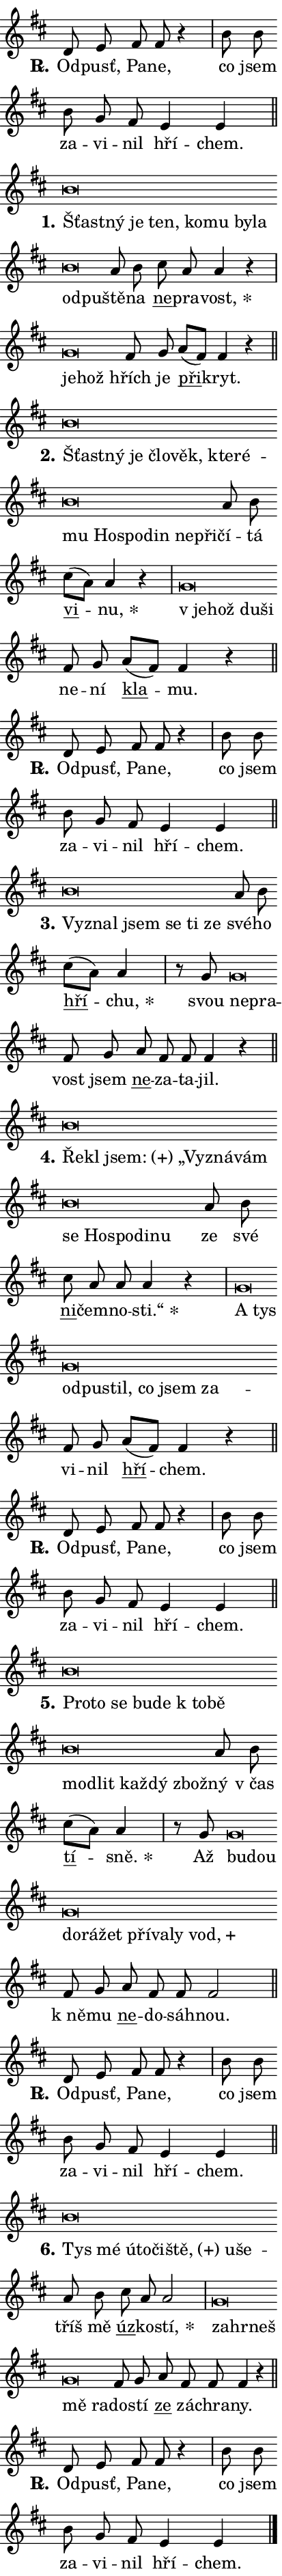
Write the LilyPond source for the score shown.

\version "2.24.0"
\header { tagline = "" }
\paper {
  indent = 0\cm
  top-margin = 0\cm
  right-margin = 0.13\cm % to fit lyric hyphens
  bottom-margin = 0\cm
  left-margin = 0\cm
  paper-width = 7\cm
  page-breaking = #ly:one-page-breaking
  system-system-spacing.basic-distance = #11
  score-system-spacing.basic-distance = #11
  ragged-last = ##f
}


%% Author: Thomas Morley
%% https://lists.gnu.org/archive/html/lilypond-user/2020-05/msg00002.html
#(define (line-position grob)
"Returns position of @var[grob} in current system:
   @code{'start}, if at first time-step
   @code{'end}, if at last time-step
   @code{'middle} otherwise
"
  (let* ((col (ly:item-get-column grob))
         (ln (ly:grob-object col 'left-neighbor))
         (rn (ly:grob-object col 'right-neighbor))
         (col-to-check-left (if (ly:grob? ln) ln col))
         (col-to-check-right (if (ly:grob? rn) rn col))
         (break-dir-left
           (and
             (ly:grob-property col-to-check-left 'non-musical #f)
             (ly:item-break-dir col-to-check-left)))
         (break-dir-right
           (and
             (ly:grob-property col-to-check-right 'non-musical #f)
             (ly:item-break-dir col-to-check-right))))
        (cond ((eqv? 1 break-dir-left) 'start)
              ((eqv? -1 break-dir-right) 'end)
              (else 'middle))))

#(define (tranparent-at-line-position vctor)
  (lambda (grob)
  "Relying on @code{line-position} select the relevant enry from @var{vctor}.
Used to determine transparency,"
    (case (line-position grob)
      ((end) (not (vector-ref vctor 0)))
      ((middle) (not (vector-ref vctor 1)))
      ((start) (not (vector-ref vctor 2))))))

noteHeadBreakVisibility =
#(define-music-function (break-visibility)(vector?)
"Makes @code{NoteHead}s transparent relying on @var{break-visibility}"
#{
  \override NoteHead.transparent =
    #(tranparent-at-line-position break-visibility)
#})

#(define delete-ledgers-for-transparent-note-heads
  (lambda (grob)
    "Reads whether a @code{NoteHead} is transparent.
If so this @code{NoteHead} is removed from @code{'note-heads} from
@var{grob}, which is supposed to be @code{LedgerLineSpanner}.
As a result ledgers are not printed for this @code{NoteHead}"
    (let* ((nhds-array (ly:grob-object grob 'note-heads))
           (nhds-list
             (if (ly:grob-array? nhds-array)
                 (ly:grob-array->list nhds-array)
                 '()))
           ;; Relies on the transparent-property being done before
           ;; Staff.LedgerLineSpanner.after-line-breaking is executed.
           ;; This is fragile ...
           (to-keep
             (remove
               (lambda (nhd)
                 (ly:grob-property nhd 'transparent #f))
               nhds-list)))
      ;; TODO find a better method to iterate over grob-arrays, similiar
      ;; to filter/remove etc for lists
      ;; For now rebuilt from scratch
      (set! (ly:grob-object grob 'note-heads)  '())
      (for-each
        (lambda (nhd)
          (ly:pointer-group-interface::add-grob grob 'note-heads nhd))
        to-keep))))

squashNotes = {
  \override NoteHead.X-extent = #'(-0.2 . 0.2)
  \override NoteHead.Y-extent = #'(-0.75 . 0)
  \override NoteHead.stencil =
    #(lambda (grob)
       (let ((pos (ly:grob-property grob 'staff-position)))
         (begin
           (if (< pos -7) (display "ERROR: Lower brevis then expected\n") (display ""))
           (if (<= pos -6) ly:text-interface::print ly:note-head::print))))
}
unSquashNotes = {
  \revert NoteHead.X-extent
  \revert NoteHead.Y-extent
  \revert NoteHead.stencil
}

hideNotes = \noteHeadBreakVisibility #begin-of-line-visible
unHideNotes = \noteHeadBreakVisibility #all-visible

% work-around for resetting accidentals
% https://lilypond.org/doc/v2.23/Documentation/notation/displaying-rhythms#unmetered-music
cadenzaMeasure = {
  \cadenzaOff
  \partial 1024 s1024
  \cadenzaOn
}

#(define-markup-command (accent layout props text) (markup?)
  "Underline accented syllable"
  (interpret-markup layout props
    #{\markup \override #'(offset . 4.3) \underline { #text }#}))

responsum = \markup \concat {
  "R" \hspace #-1.05 \path #0.1 #'((moveto 0 0.07) (lineto 0.9 0.8)) \hspace #0.05 "."
}

spaceSize = #0.6828661417322834 % exact space size for TeX Gyre Schola

\layout {
  \context {
    \Staff
    \remove "Time_signature_engraver"
    \override LedgerLineSpanner.after-line-breaking = #delete-ledgers-for-transparent-note-heads
  }
  \context {
    \Lyrics {
      \override LyricSpace.minimum-distance = \spaceSize
      \override LyricText.font-name = #"TeX Gyre Schola"
      \override LyricText.font-size = 1
      \override StanzaNumber.font-name = #"TeX Gyre Schola Bold"
      \override StanzaNumber.font-size = 1
    }
  }
  \context {
    \Score 
    \override NoteHead.text =
      #(lambda (grob) 
        (let ((pos (ly:grob-property grob 'staff-position)))
          #{\markup {
            \combine
              \halign #-0.55 \raise #(if (= pos -6) 0 0.5) \override #'(thickness . 2) \draw-line #'(3.2 . 0)
              \musicglyph "noteheads.sM1"
          }#}))
  }
}

% magnetic-lyrics.ily
%
%   written by
%     Jean Abou Samra <jean@abou-samra.fr>
%     Werner Lemberg <wl@gnu.org>
%
%   adapted by
%     Jiri Hon <jiri.hon@gmail.com>
%
% Version 2022-Apr-15

% https://www.mail-archive.com/lilypond-user@gnu.org/msg149350.html

#(define (Left_hyphen_pointer_engraver context)
   "Collect syllable-hyphen-syllable occurrences in lyrics and store
them in properties.  This engraver only looks to the left.  For
example, if the lyrics input is @code{foo -- bar}, it does the
following.

@itemize @bullet
@item
Set the @code{text} property of the @code{LyricHyphen} grob between
@q{foo} and @q{bar} to @code{foo}.

@item
Set the @code{left-hyphen} property of the @code{LyricText} grob with
text @q{foo} to the @code{LyricHyphen} grob between @q{foo} and
@q{bar}.
@end itemize

Use this auxiliary engraver in combination with the
@code{lyric-@/text::@/apply-@/magnetic-@/offset!} hook."
   (let ((hyphen #f)
         (text #f))
     (make-engraver
      (acknowledgers
       ((lyric-syllable-interface engraver grob source-engraver)
        (set! text grob)))
      (end-acknowledgers
       ((lyric-hyphen-interface engraver grob source-engraver)
        ;(when (not (grob::has-interface grob 'lyric-space-interface))
          (set! hyphen grob)));)
      ((stop-translation-timestep engraver)
       (when (and text hyphen)
         (ly:grob-set-object! text 'left-hyphen hyphen))
       (set! text #f)
       (set! hyphen #f)))))

#(define (lyric-text::apply-magnetic-offset! grob)
   "If the space between two syllables is less than the value in
property @code{LyricText@/.details@/.squash-threshold}, move the right
syllable to the left so that it gets concatenated with the left
syllable.

Use this function as a hook for
@code{LyricText@/.after-@/line-@/breaking} if the
@code{Left_@/hyphen_@/pointer_@/engraver} is active."
   (let ((hyphen (ly:grob-object grob 'left-hyphen #f)))
     (when hyphen
       (let ((left-text (ly:spanner-bound hyphen LEFT)))
         (when (grob::has-interface left-text 'lyric-syllable-interface)
           (let* ((common (ly:grob-common-refpoint grob left-text X))
                  (this-x-ext (ly:grob-extent grob common X))
                  (left-x-ext
                   (begin
                     ;; Trigger magnetism for left-text.
                     (ly:grob-property left-text 'after-line-breaking)
                     (ly:grob-extent left-text common X)))
                  ;; `delta` is the gap width between two syllables.
                  (delta (- (interval-start this-x-ext)
                            (interval-end left-x-ext)))
                  (details (ly:grob-property grob 'details))
                  (threshold (assoc-get 'squash-threshold details 0.2)))
             (when (< delta threshold)
               (let* (;; We have to manipulate the input text so that
                      ;; ligatures crossing syllable boundaries are not
                      ;; disabled.  For languages based on the Latin
                      ;; script this is essentially a beautification.
                      ;; However, for non-Western scripts it can be a
                      ;; necessity.
                      (lt (ly:grob-property left-text 'text))
                      (rt (ly:grob-property grob 'text))
                      (is-space (grob::has-interface hyphen 'lyric-space-interface))
                      (space (if is-space " " ""))
                      (extra-delta (if is-space spaceSize 0))
                      ;; Append new syllable.
                      (ltrt-space (if (and (string? lt) (string? rt))
                                (string-append lt space rt)
                                (make-concat-markup (list lt space rt))))
                      ;; Right-align `ltrt` to the right side.
                      (ltrt-space-markup (grob-interpret-markup
                               grob
                               (make-translate-markup
                                (cons (interval-length this-x-ext) 0)
                                (make-right-align-markup ltrt-space)))))
                 (begin
                   ;; Don't print `left-text`.
                   (ly:grob-set-property! left-text 'stencil #f)
                   ;; Set text and stencil (which holds all collected
                   ;; syllables so far) and shift it to the left.
                   (ly:grob-set-property! grob 'text ltrt-space)
                   (ly:grob-set-property! grob 'stencil ltrt-space-markup)
                   (ly:grob-translate-axis! grob (- (- delta extra-delta)) X))))))))))


#(define (lyric-hyphen::displace-bounds-first grob)
   ;; Make very sure this callback isn't triggered too early.
   (let ((left (ly:spanner-bound grob LEFT))
         (right (ly:spanner-bound grob RIGHT)))
     (ly:grob-property left 'after-line-breaking)
     (ly:grob-property right 'after-line-breaking)
     (ly:lyric-hyphen::print grob)))

squashThreshold = #0.4

\layout {
  \context {
    \Lyrics
    \consists #Left_hyphen_pointer_engraver
    \override LyricText.after-line-breaking =
      #lyric-text::apply-magnetic-offset!
    \override LyricHyphen.stencil = #lyric-hyphen::displace-bounds-first
    \override LyricText.details.squash-threshold = \squashThreshold
    \override LyricHyphen.minimum-distance = 0
    \override LyricHyphen.minimum-length = \squashThreshold
  }
}

squashText = \override LyricText.details.squash-threshold = 9999
unSquashText = \override LyricText.details.squash-threshold = \squashThreshold

leftText = \override LyricText.self-alignment-X = #LEFT
unLeftText = \revert LyricText.self-alignment-X

starOffset = #(lambda (grob) 
                (let ((x_offset (ly:self-alignment-interface::aligned-on-x-parent grob)))
                  (if (= x_offset 0) 0 (+ x_offset 1.2))))

star = #(define-music-function (syllable)(string?)
"Append star separator at the end of a syllable"
#{
  \once \override LyricText.X-offset = #starOffset
  \lyricmode { \markup {
    #syllable
    \override #'((font-name . "TeX Gyre Schola Bold")) \hspace #0.2 \lower #0.65 \larger "*"
  } }
#})

starAccent = #(define-music-function (syllable)(string?)
"Append star separator at the end of a syllable and make accent"
#{
  \once \override LyricText.X-offset = #starOffset
  \lyricmode { \markup {
    \accent #syllable
    \override #'((font-name . "TeX Gyre Schola Bold")) \hspace #0.2 \lower #0.65 \larger "*"
  } }
#})

breath = #(define-music-function (syllable)(string?)
"Append breathing indicator at the end of a syllable"
#{
  \lyricmode { \markup { #syllable "+" } }
#})

optionalBreath = #(define-music-function (syllable)(string?)
"Append optional breathing indicator at the end of a syllable"
#{
  \lyricmode { \markup { #syllable "(+)" } }
#})


\score {
    <<
        \new Voice = "melody" { \cadenzaOn \key d \major \relative { d'8 e fis fis r4 \cadenzaMeasure \bar "|" b8 b \bar "" b g fis e4 e \cadenzaMeasure \bar "||" \break } }
        \new Lyrics \lyricsto "melody" { \lyricmode { \set stanza = \responsum
Od -- pusť, Pa -- ne, co jsem za -- vi -- nil hří -- chem. } }
    >>
    \layout {}
}

\score {
    <<
        \new Voice = "melody" { \cadenzaOn \key d \major \relative { \squashNotes b'\breve*1/16 \hideNotes \breve*1/16 \bar "" \breve*1/16 \bar "" \breve*1/16 \bar "" \breve*1/16 \bar "" \breve*1/16 \bar "" \breve*1/16 \bar "" \breve*1/16 \bar "" \breve*1/16 \breve*1/16 \bar "" \unHideNotes \unSquashNotes a8 b \bar "" cis a a4 r \cadenzaMeasure \bar "|" \squashNotes g\breve*1/16 \hideNotes \breve*1/16 \bar "" \unHideNotes \unSquashNotes fis8 g \bar "" a[( fis)] fis4 r \cadenzaMeasure \bar "||" \break } }
        \new Lyrics \lyricsto "melody" { \lyricmode { \set stanza = "1."
\leftText Šťast -- \squashText ný je ten, ko -- mu by -- la od -- pu -- \unLeftText \unSquashText ště -- na \markup \accent ne -- pra -- \star vost, \leftText je -- \squashText hož \unLeftText \unSquashText hřích je \markup \accent při -- kryt. } }
    >>
    \layout {}
}

\score {
    <<
        \new Voice = "melody" { \cadenzaOn \key d \major \relative { \squashNotes b'\breve*1/16 \hideNotes \breve*1/16 \bar "" \breve*1/16 \bar "" \breve*1/16 \bar "" \breve*1/16 \bar "" \breve*1/16 \bar "" \breve*1/16 \bar "" \breve*1/16 \bar "" \breve*1/16 \bar "" \breve*1/16 \bar "" \breve*1/16 \bar "" \breve*1/16 \breve*1/16 \bar "" \unHideNotes \unSquashNotes a8 b \bar "" cis[( a)] a4 r \cadenzaMeasure \bar "|" \squashNotes g\breve*1/16 \hideNotes \breve*1/16 \bar "" \breve*1/16 \breve*1/16 \bar "" \unHideNotes \unSquashNotes fis8 g \bar "" a[( fis)] fis4 r \cadenzaMeasure \bar "||" \break } }
        \new Lyrics \lyricsto "melody" { \lyricmode { \set stanza = "2."
\leftText Šťast -- \squashText ný je člo -- věk, kte -- ré -- mu Ho -- spo -- din ne -- při -- \unLeftText \unSquashText čí -- tá \markup \accent vi -- \star nu, \leftText "v je" -- \squashText hož du -- ši \unLeftText \unSquashText ne -- ní \markup \accent kla -- mu. } }
    >>
    \layout {}
}

\score {
    <<
        \new Voice = "melody" { \cadenzaOn \key d \major \relative { d'8 e fis fis r4 \cadenzaMeasure \bar "|" b8 b \bar "" b g fis e4 e \cadenzaMeasure \bar "||" \break } }
        \new Lyrics \lyricsto "melody" { \lyricmode { \set stanza = \responsum
Od -- pusť, Pa -- ne, co jsem za -- vi -- nil hří -- chem. } }
    >>
    \layout {}
}

\score {
    <<
        \new Voice = "melody" { \cadenzaOn \key d \major \relative { \squashNotes b'\breve*1/16 \hideNotes \breve*1/16 \bar "" \breve*1/16 \bar "" \breve*1/16 \bar "" \breve*1/16 \breve*1/16 \bar "" \unHideNotes \unSquashNotes a8 b \bar "" cis[( a)] a4 \cadenzaMeasure \bar "|" r8 g8 \squashNotes g\breve*1/16 \hideNotes \breve*1/16 \bar "" \unHideNotes \unSquashNotes fis8 g \bar "" a fis fis fis4 r \cadenzaMeasure \bar "||" \break } }
        \new Lyrics \lyricsto "melody" { \lyricmode { \set stanza = "3."
\leftText Vy -- \squashText znal jsem se ti ze \unLeftText \unSquashText své -- ho \markup \accent hří -- \star chu, svou \leftText ne -- \squashText pra -- \unLeftText \unSquashText vost jsem \markup \accent ne -- za -- ta -- jil. } }
    >>
    \layout {}
}

\score {
    <<
        \new Voice = "melody" { \cadenzaOn \key d \major \relative { \squashNotes b'\breve*1/16 \hideNotes \breve*1/16 \bar "" \breve*1/16 \bar "" \breve*1/16 \bar "" \breve*1/16 \bar "" \breve*1/16 \bar "" \breve*1/16 \bar "" \breve*1/16 \bar "" \breve*1/16 \bar "" \breve*1/16 \breve*1/16 \bar "" \unHideNotes \unSquashNotes a8 b \bar "" cis a a a4 r \cadenzaMeasure \bar "|" \squashNotes g\breve*1/16 \hideNotes \breve*1/16 \bar "" \breve*1/16 \bar "" \breve*1/16 \bar "" \breve*1/16 \bar "" \breve*1/16 \bar "" \breve*1/16 \breve*1/16 \bar "" \unHideNotes \unSquashNotes fis8 g \bar "" a[( fis)] fis4 r \cadenzaMeasure \bar "||" \break } }
        \new Lyrics \lyricsto "melody" { \lyricmode { \set stanza = "4."
\leftText Ře -- \squashText kl \optionalBreath jsem: „Vy -- zná -- vám se Ho -- spo -- di -- nu \unLeftText \unSquashText ze své \markup \accent ni -- čem -- no -- \star sti.“ \leftText A \squashText tys od -- pu -- stil, co jsem za -- \unLeftText \unSquashText vi -- nil \markup \accent hří -- chem. } }
    >>
    \layout {}
}

\score {
    <<
        \new Voice = "melody" { \cadenzaOn \key d \major \relative { d'8 e fis fis r4 \cadenzaMeasure \bar "|" b8 b \bar "" b g fis e4 e \cadenzaMeasure \bar "||" \break } }
        \new Lyrics \lyricsto "melody" { \lyricmode { \set stanza = \responsum
Od -- pusť, Pa -- ne, co jsem za -- vi -- nil hří -- chem. } }
    >>
    \layout {}
}

\score {
    <<
        \new Voice = "melody" { \cadenzaOn \key d \major \relative { \squashNotes b'\breve*1/16 \hideNotes \breve*1/16 \bar "" \breve*1/16 \bar "" \breve*1/16 \bar "" \breve*1/16 \bar "" \breve*1/16 \bar "" \breve*1/16 \bar "" \breve*1/16 \bar "" \breve*1/16 \bar "" \breve*1/16 \bar "" \breve*1/16 \breve*1/16 \bar "" \unHideNotes \unSquashNotes a8 b \bar "" cis[( a)] a4 \cadenzaMeasure \bar "|" r8 g8 \squashNotes g\breve*1/16 \hideNotes \breve*1/16 \bar "" \breve*1/16 \bar "" \breve*1/16 \bar "" \breve*1/16 \bar "" \breve*1/16 \bar "" \breve*1/16 \bar "" \breve*1/16 \breve*1/16 \bar "" \unHideNotes \unSquashNotes fis8 g \bar "" a fis fis fis2 \cadenzaMeasure \bar "||" \break } }
        \new Lyrics \lyricsto "melody" { \lyricmode { \set stanza = "5."
\leftText Pro -- \squashText to se bu -- de "k to" -- bě mo -- dlit kaž -- dý zbož -- \unLeftText \unSquashText ný "v čas" \markup \accent tí -- \star sně. Až \leftText bu -- \squashText dou do -- rá -- žet pří -- va -- ly \breath "vod," \unLeftText \unSquashText "k ně" -- mu \markup \accent ne -- do -- sáh -- nou. } }
    >>
    \layout {}
}

\score {
    <<
        \new Voice = "melody" { \cadenzaOn \key d \major \relative { d'8 e fis fis r4 \cadenzaMeasure \bar "|" b8 b \bar "" b g fis e4 e \cadenzaMeasure \bar "||" \break } }
        \new Lyrics \lyricsto "melody" { \lyricmode { \set stanza = \responsum
Od -- pusť, Pa -- ne, co jsem za -- vi -- nil hří -- chem. } }
    >>
    \layout {}
}

\score {
    <<
        \new Voice = "melody" { \cadenzaOn \key d \major \relative { \squashNotes b'\breve*1/16 \hideNotes \breve*1/16 \bar "" \breve*1/16 \bar "" \breve*1/16 \bar "" \breve*1/16 \bar "" \breve*1/16 \bar "" \breve*1/16 \breve*1/16 \bar "" \unHideNotes \unSquashNotes a8 b \bar "" cis a a2 \cadenzaMeasure \bar "|" \squashNotes g\breve*1/16 \hideNotes \breve*1/16 \bar "" \breve*1/16 \bar "" \breve*1/16 \breve*1/16 \bar "" \unHideNotes \unSquashNotes fis8 g \bar "" a fis fis fis4 r \cadenzaMeasure \bar "||" \break } }
        \new Lyrics \lyricsto "melody" { \lyricmode { \set stanza = "6."
\leftText Tys \squashText mé ú -- to -- či -- \optionalBreath ště, u -- še -- \unLeftText \unSquashText tříš mě \markup \accent úz -- ko -- \star stí, \leftText za -- \squashText hr -- neš mě ra -- \unLeftText \unSquashText do -- stí \markup \accent ze zá -- chra -- ny. } }
    >>
    \layout {}
}

\score {
    <<
        \new Voice = "melody" { \cadenzaOn \key d \major \relative { d'8 e fis fis r4 \cadenzaMeasure \bar "|" b8 b \bar "" b g fis e4 e \cadenzaMeasure \bar "||" \break } \bar "|." }
        \new Lyrics \lyricsto "melody" { \lyricmode { \set stanza = \responsum
Od -- pusť, Pa -- ne, co jsem za -- vi -- nil hří -- chem. } }
    >>
    \layout {}
}
